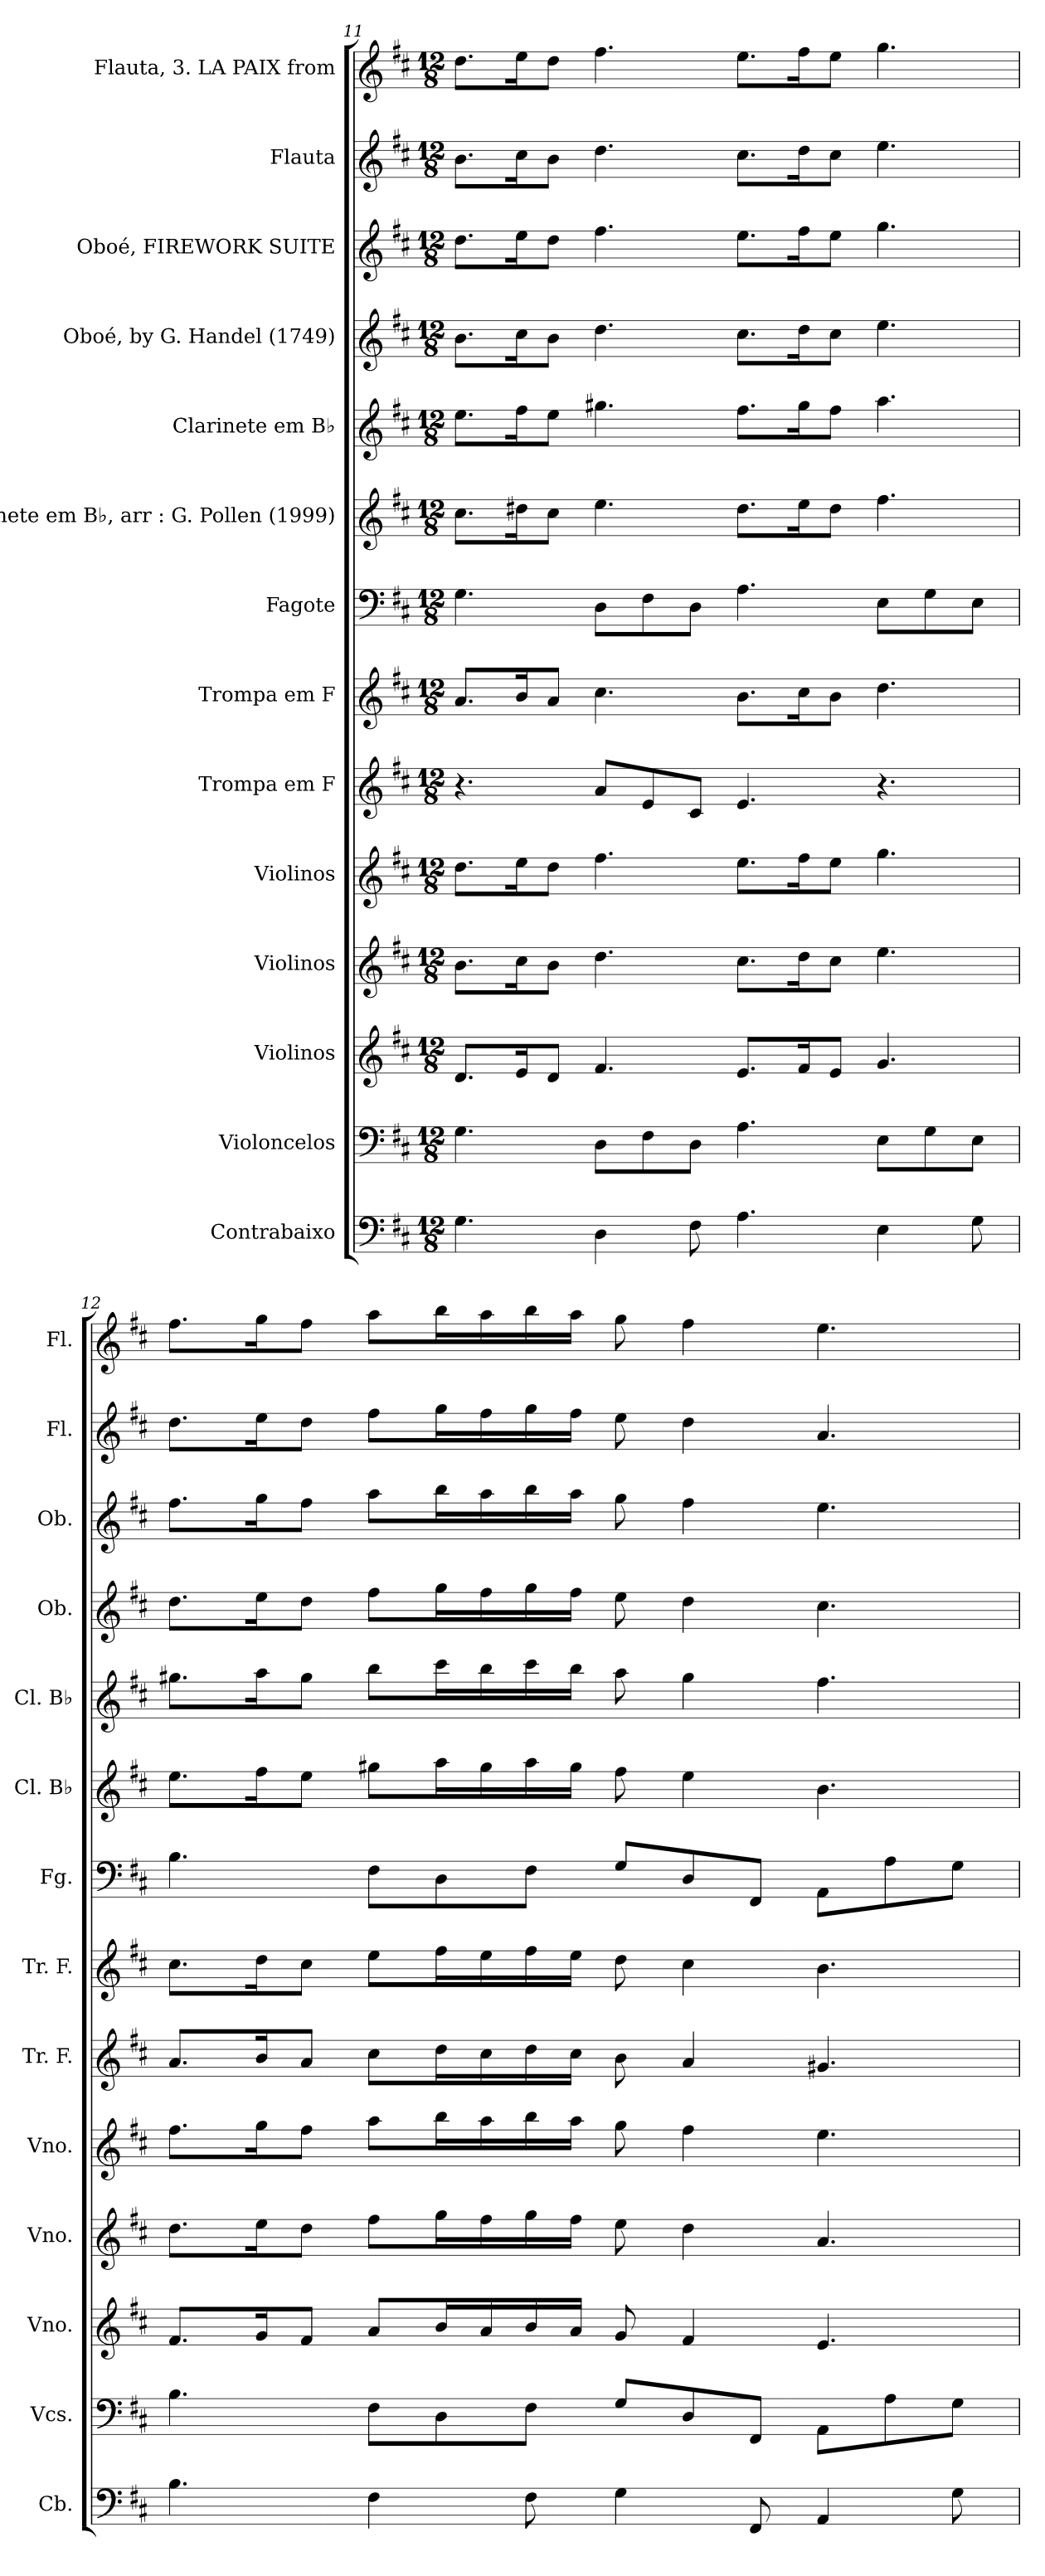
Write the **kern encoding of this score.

**kern	**kern	**kern	**kern	**kern	**kern	**kern	**kern	**kern	**kern	**kern	**kern	**kern	**kern
*part14	*part13	*part12	*part11	*part10	*part9	*part8	*part7	*part6	*part5	*part4	*part3	*part2	*part1
*staff14	*staff13	*staff12	*staff11	*staff10	*staff9	*staff8	*staff7	*staff6	*staff5	*staff4	*staff3	*staff2	*staff1
*I"Contrabaixo	*I"Violoncelos	*I"Violinos	*I"Violinos	*I"Violinos	*I"Trompa em F	*I"Trompa em F	*I"Fagote	*I"Clarinete em B♭, arr : G. Pollen (1999)	*I"Clarinete em B♭	*I"Oboé, by G. Handel (1749)	*I"Oboé, FIREWORK SUITE	*I"Flauta	*I"Flauta, 3. LA PAIX from
*I'Cb.	*I'Vcs.	*I'Vno.	*I'Vno.	*I'Vno.	*I'Tr. F.	*I'Tr. F.	*I'Fg.	*I'Cl. B♭	*I'Cl. B♭	*I'Ob.	*I'Ob.	*I'Fl.	*I'Fl.
!!LO:PB:g=z
*clefF4	*clefF4	*clefG2	*clefG2	*clefG2	*clefG2	*clefG2	*clefF4	*clefG2	*clefG2	*clefG2	*clefG2	*clefG2	*clefG2
*ITrd7c12	*	*	*	*	*ITrd4c7	*ITrd4c7	*	*ITrd1c2	*ITrd1c2	*	*	*	*
*k[f#c#]	*k[f#c#]	*k[f#c#]	*k[f#c#]	*k[f#c#]	*k[f#]	*k[f#]	*k[f#c#]	*k[]	*k[]	*k[f#c#]	*k[f#c#]	*k[f#c#]	*k[f#c#]
*M12/8	*M12/8	*M12/8	*M12/8	*M12/8	*M12/8	*M12/8	*M12/8	*M12/8	*M12/8	*M12/8	*M12/8	*M12/8	*M12/8
*MM52	*MM52	*MM52	*MM52	*MM52	*MM52	*MM52	*MM52	*MM52	*MM52	*MM52	*MM52	*MM52	*MM52
=11	=11	=11	=11	=11	=11	=11	=11	=11	=11	=11	=11	=11	=11
4.GG\	4.G\	8.d/L	8.b\L	8.dd\L	4.r	8.d/L	4.G\	8.b\L	8.dd\L	8.b\L	8.dd\L	8.b\L	8.dd\L
.	.	16e/K	16cc#\K	16ee\K	.	16e/K	.	16cc#X\K	16ee\K	16cc#\K	16ee\K	16cc#\K	16ee\K
.	.	8d/J	8b\J	8dd\J	.	8d/J	.	8b\J	8dd\J	8b\J	8dd\J	8b\J	8dd\J
4DD\	8D\L	4.f#/	4.dd\	4.ff#\	8d/L	4.f#\	8D\L	4.dd\	4.ff#X\	4.dd\	4.ff#\	4.dd\	4.ff#\
.	8F#\	.	.	.	8A/	.	8F#\	.	.	.	.	.	.
8FF#\	8D\J	.	.	.	8F#/J	.	8D\J	.	.	.	.	.	.
4.AA\	4.A\	8.e/L	8.cc#\L	8.ee\L	4.A/	8.e\L	4.A\	8.cc#\L	8.ee\L	8.cc#\L	8.ee\L	8.cc#\L	8.ee\L
.	.	16f#/K	16dd\K	16ff#\K	.	16f#\K	.	16dd\K	16ff#\K	16dd\K	16ff#\K	16dd\K	16ff#\K
.	.	8e/J	8cc#\J	8ee\J	.	8e\J	.	8cc#\J	8ee\J	8cc#\J	8ee\J	8cc#\J	8ee\J
4EE\	8E\L	4.g/	4.ee\	4.gg\	4.r	4.g\	8E\L	4.ee\	4.gg\	4.ee\	4.gg\	4.ee\	4.gg\
.	8G\	.	.	.	.	.	8G\	.	.	.	.	.	.
8GG\	8E\J	.	.	.	.	.	8E\J	.	.	.	.	.	.
=12	=12	=12	=12	=12	=12	=12	=12	=12	=12	=12	=12	=12	=12
*	*	*	*	*	*	*	*	*	*	*	*	*	*MM50
*	*	*	*	*	*	*	*	*	*	*	*	*	*^
*	*	*	*	*	*	*	*	*	*	*	*	*	*	*^
4.BB\	4.B\	8.f#/L	8.dd\L	8.ff#\L	8.d/L	8.f#\L	4.B\	8.dd\L	8.ff#X\L	8.dd\L	8.ff#\L	8.dd\L	8.ff#\L	1ryy	1ryy
.	.	16g/K	16ee\K	16gg\K	16e/K	16g\K	.	16ee\K	16gg\K	16ee\K	16gg\K	16ee\K	16gg\K	.	.
.	.	8f#/J	8dd\J	8ff#\J	8d/J	8f#\J	.	8dd\J	8ff#\J	8dd\J	8ff#\J	8dd\J	8ff#\J	.	.
*	*	*	*	*	*	*	*	*	*	*	*	*	*MM48	*	*
4FF#\	8F#\L	8a/L	8ff#\L	8aa\L	8f#\L	8a\L	8F#\L	8ff#X\L	8aa\L	8ff#\L	8aa\L	8ff#\L	8aa\L	.	.
.	8D\	16b/L	16gg\L	16bb\L	16g\L	16b\L	8D\	16gg\L	16bb\L	16gg\L	16bb\L	16gg\L	16bb\L	.	.
.	.	16a/	16ff#\	16aa\	16f#\	16a\	.	16ff#\	16aa\	16ff#\	16aa\	16ff#\	16aa\	.	.
8FF#\	8F#\J	16b/	16gg\	16bb\	16g\	16b\	8F#\J	16gg\	16bb\	16gg\	16bb\	16gg\	16bb\	.	.
.	.	16a/JJ	16ff#\JJ	16aa\JJ	16f#\JJ	16a\JJ	.	16ff#\JJ	16aa\JJ	16ff#\JJ	16aa\JJ	16ff#\JJ	16aa\JJ	.	.
*	*	*	*	*	*	*	*	*	*	*	*	*	*MM46	*	*
4GG\	8G/L	8g/	8ee\	8gg\	8e\	8g\	8G/L	8ee\	8gg\	8ee\	8gg\	8ee\	8gg\	.	.
*	*	*	*	*	*	*	*	*	*	*	*	*	*MM42	*	*
.	8D/	4f#/	4dd\	4ff#\	4d/	4f#\	8D/	4dd\	4ff#\	4dd\	4ff#\	4dd\	4ff#\	.	.
8FFF#/	8FF#/J	.	.	.	.	.	8FF#/J	.	.	.	.	.	.	4ryy	4.ryy
*	*	*	*	*	*	*	*	*	*	*	*	*	*MM38	*	*
4AAA/	8AA\L	4.e/	4.a/	4.ee\	4.c#X/	4.e\	8AA\L	4.a\	4.ee\	4.cc#\	4.ee\	4.a/	4.ee\	.	.
*	*	*	*	*	*	*	*	*	*	*	*	*	*MM46	*	*
.	8A\	.	.	.	.	.	8A\	.	.	.	.	.	.	4ryy	.
*	*	*	*	*	*	*	*	*	*	*	*	*	*MM50	*	*
8GG\	8G\J	.	.	.	.	.	8G\J	.	.	.	.	.	.	.	8ryy
*	*	*	*	*	*	*	*	*	*	*	*	*	*v	*v	*v
=	=	=	=	=	=	=	=	=	=	=	=	=	=
*-	*-	*-	*-	*-	*-	*-	*-	*-	*-	*-	*-	*-	*-
